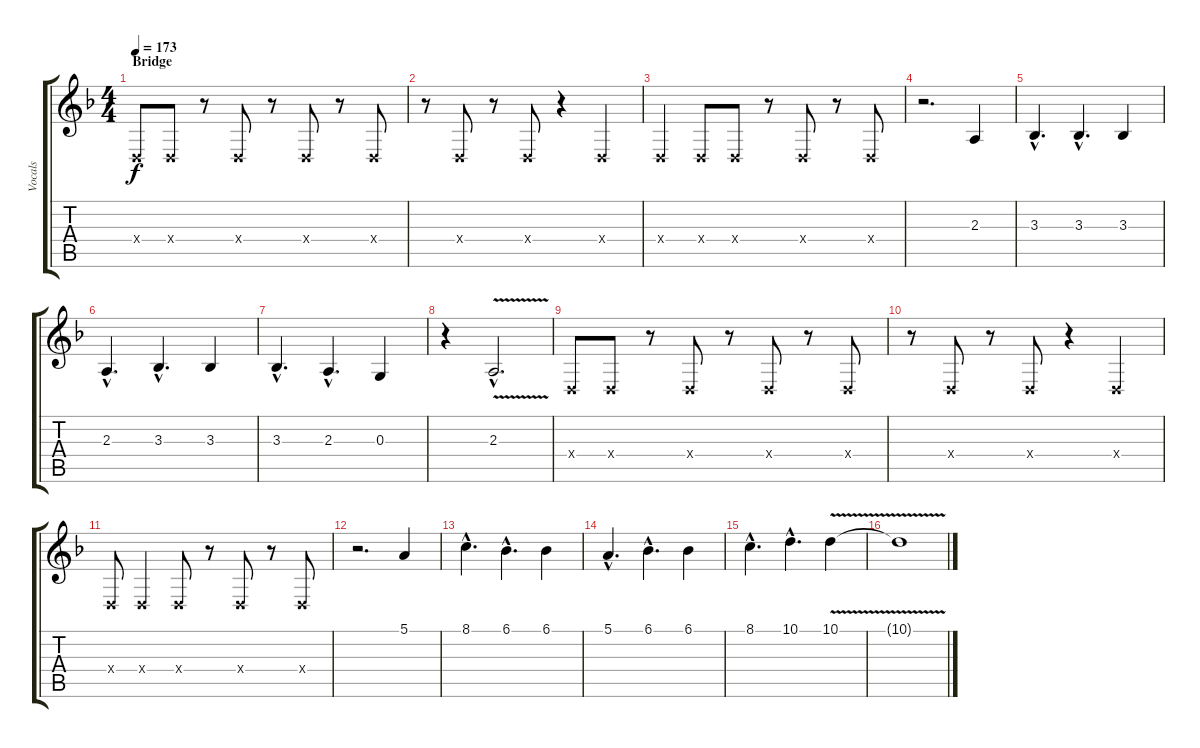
\track ("Vocals" "Vocals") {instrument violin}
\staff {score tabs}
\tuning (E4 B3 G3 D3 A2 E2) {hide}
\ts (4 4)
\section ("" "Bridge")
\tempo 173
\clef g2
\ks dminor
0.4{x}.8{dy f} 0.4{x}.8 r.8 0.4{x}.8 r.8 0.4{x}.8 r.8 0.4{x}.8 |
r.8 0.4{x}.8 r.8 0.4{x}.8 r.4 0.4{x}.4 |
0.4{x}.4 0.4{x}.8 0.4{x}.8 r.8 0.4{x}.8 r.8 0.4{x}.8 |
r.2{d} 2.3.4 |
3.3{hac}.4{d} 3.3{hac}.4{d} 3.3.4 |
2.3{hac}.4{d} 3.3{hac}.4{d} 3.3.4 |
3.3{hac}.4{d} 2.3{hac}.4{d} 0.3.4 |
r.4 2.3{v hac}.2{d} |
0.4{x}.8 0.4{x}.8 r.8 0.4{x}.8 r.8 0.4{x}.8 r.8 0.4{x}.8 |
r.8 0.4{x}.8 r.8 0.4{x}.8 r.4 0.4{x}.4 |
0.4{x}.8 0.4{x}.4 0.4{x}.8 r.8 0.4{x}.8 r.8 0.4{x}.8 |
r.2{d} 5.1.4 |
8.1{hac}.4{d} 6.1{hac}.4{d} 6.1.4 |
5.1{hac}.4{d} 6.1{hac}.4{d} 6.1.4 |
8.1{hac}.4{d} 10.1{hac}.4{d} 10.1{v}.4 |
10.1{t}.1
